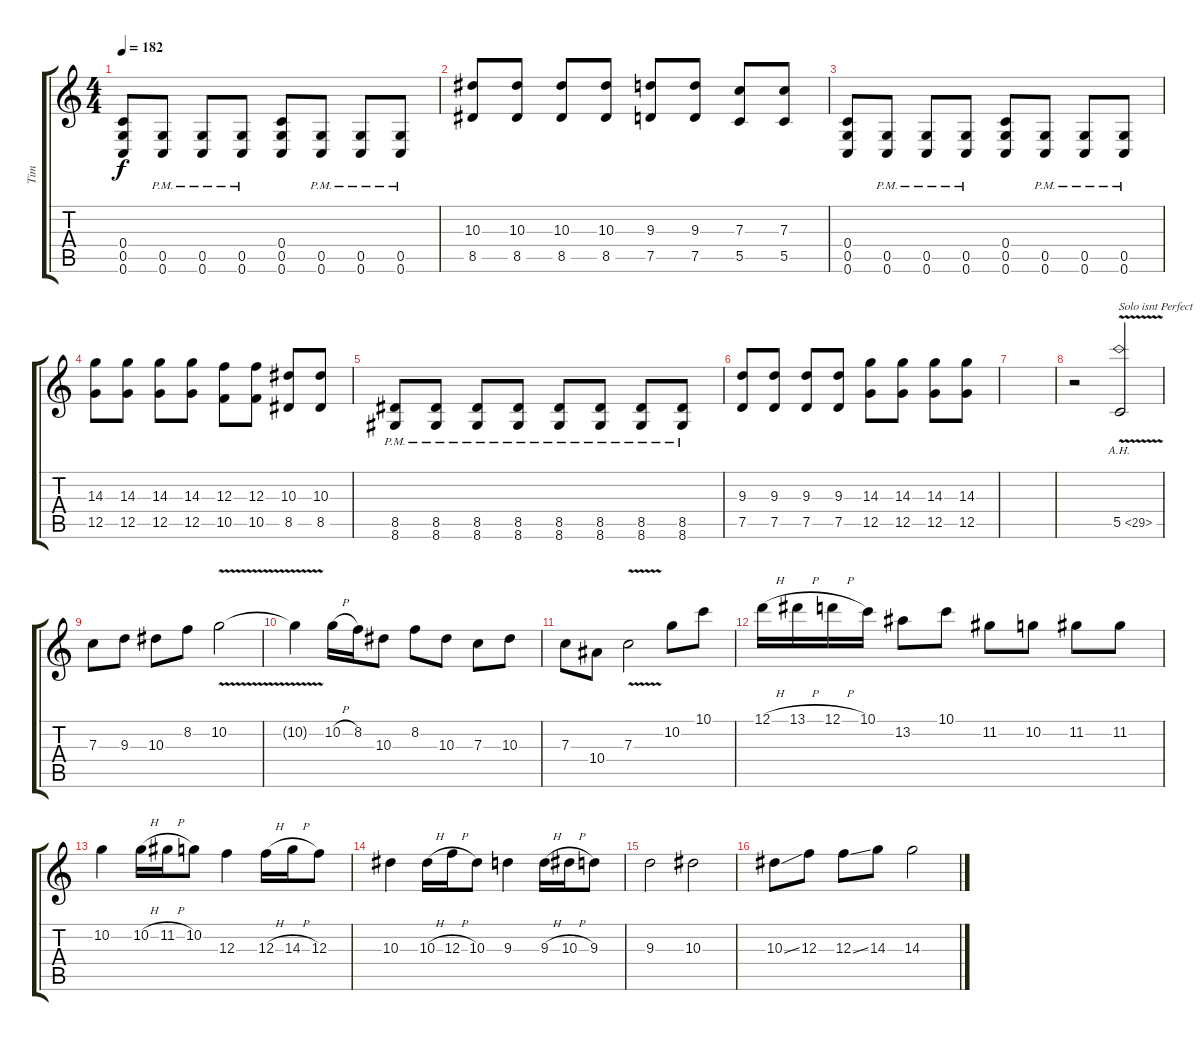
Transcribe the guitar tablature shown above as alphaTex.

\track ("Tim" "Tim") {instrument distortionguitar}
\staff {score tabs}
\tuning (D4 A3 F3 C3 G2 C2) {hide}
\ts (4 4)
\tempo 182
\clef g2
\ks c
(0.4 0.5 0.6).8{dy f} (0.5{pm} 0.6{pm}).8 (0.5{pm} 0.6{pm}).8 (0.5{pm} 0.6{pm}).8 (0.4 0.5 0.6).8 (0.5{pm} 0.6{pm}).8 (0.5{pm} 0.6{pm}).8 (0.5{pm} 0.6{pm}).8 |
(10.3 8.5).8 (10.3 8.5).8 (10.3 8.5).8 (10.3 8.5).8 (9.3 7.5).8 (9.3 7.5).8 (7.3 5.5).8 (7.3 5.5).8 |
(0.4 0.5 0.6).8 (0.5{pm} 0.6{pm}).8 (0.5{pm} 0.6{pm}).8 (0.5{pm} 0.6{pm}).8 (0.4 0.5 0.6).8 (0.5{pm} 0.6{pm}).8 (0.5{pm} 0.6{pm}).8 (0.5{pm} 0.6{pm}).8 |
(14.3 12.5).8 (14.3 12.5).8 (14.3 12.5).8 (14.3 12.5).8 (12.3 10.5).8 (12.3 10.5).8 (10.3 8.5).8 (10.3 8.5).8 |
(8.5{pm} 8.6{pm}).8 (8.5{pm} 8.6{pm}).8 (8.5{pm} 8.6{pm}).8 (8.5{pm} 8.6{pm}).8 (8.5{pm} 8.6{pm}).8 (8.5{pm} 8.6{pm}).8 (8.5{pm} 8.6{pm}).8 (8.5{pm} 8.6{pm}).8 |
(9.3 7.5).8 (9.3 7.5).8 (9.3 7.5).8 (9.3 7.5).8 (14.3 12.5).8 (14.3 12.5).8 (14.3 12.5).8 (14.3 12.5).8 |
|
r.2 5.5{ah 24 v}.2{txt "Solo isnt Perfect"} |
7.3.8 9.3.8 10.3.8 8.2.8 10.2{v}.2 |
10.2{t}.4 10.2{h}.16 8.2.16 10.3.8 8.2.8 10.3.8 7.3.8 10.3.8 |
7.3.8 10.4.8 7.3{v}.2 10.2.8 10.1.8 |
12.1{h}.16 13.1{h}.16 12.1{h}.16 10.1.16 13.2.8 10.1.8 11.2.8 10.2.8 11.2.8 11.2.8 |
10.2.4 10.2{h}.16 11.2{h}.16 10.2.8 12.3.4 12.3{h}.16 14.3{h}.16 12.3.8 |
10.3.4 10.3{h}.16 12.3{h}.16 10.3.8 9.3.4 9.3{h}.16 10.3{h}.16 9.3.8 |
9.3.2 10.3.2 |
10.3{ss}.8 12.3.8 12.3{ss}.8 14.3.8 14.3.2
